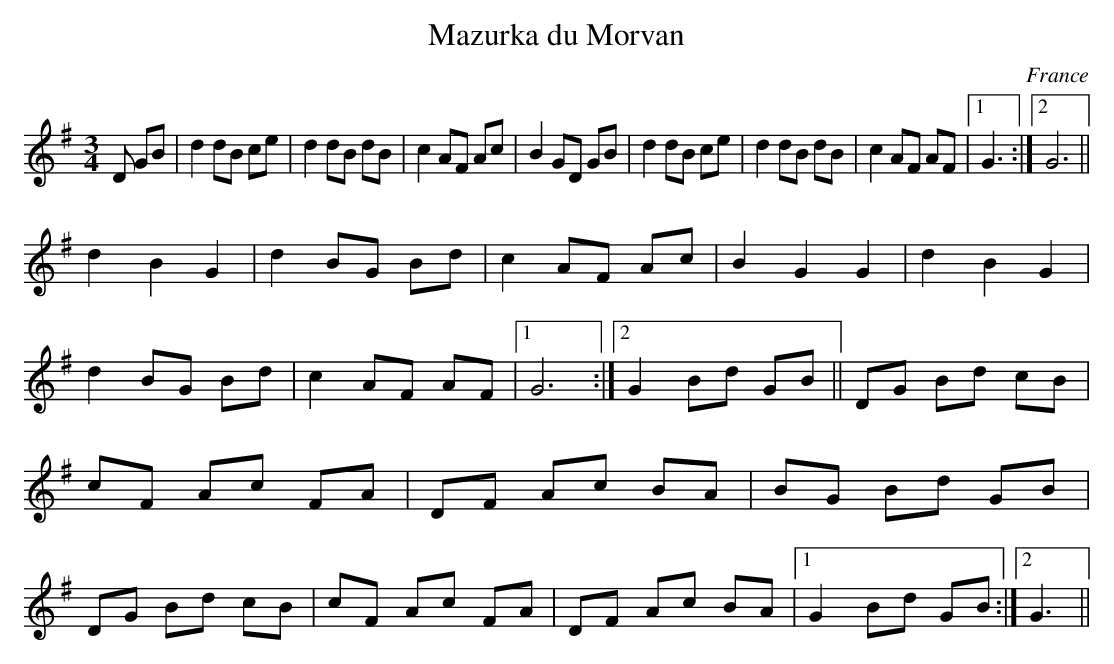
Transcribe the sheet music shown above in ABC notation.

X:1
T:Mazurka du Morvan
M:3/4
O:France
K:G major
D GB|\
d2dB ce|d2dB dB|c2AF Ac|B2GD GB|\
d2dB ce|d2dB dB|c2AF AF |1 G3 :|2 G6||
d2B2 G2|d2 BG Bd|c2 AF Ac|B2 G2 G2|\
d2 B2 G2|d2 BG Bd|c2 AF AF|1 G6 :|2 G2Bd GB||\
DG Bd cB|cF Ac FA|DF Ac BA|BG Bd GB|\
DG Bd cB|cF Ac FA|DF Ac BA |1 G2Bd GB :|2 G3||
